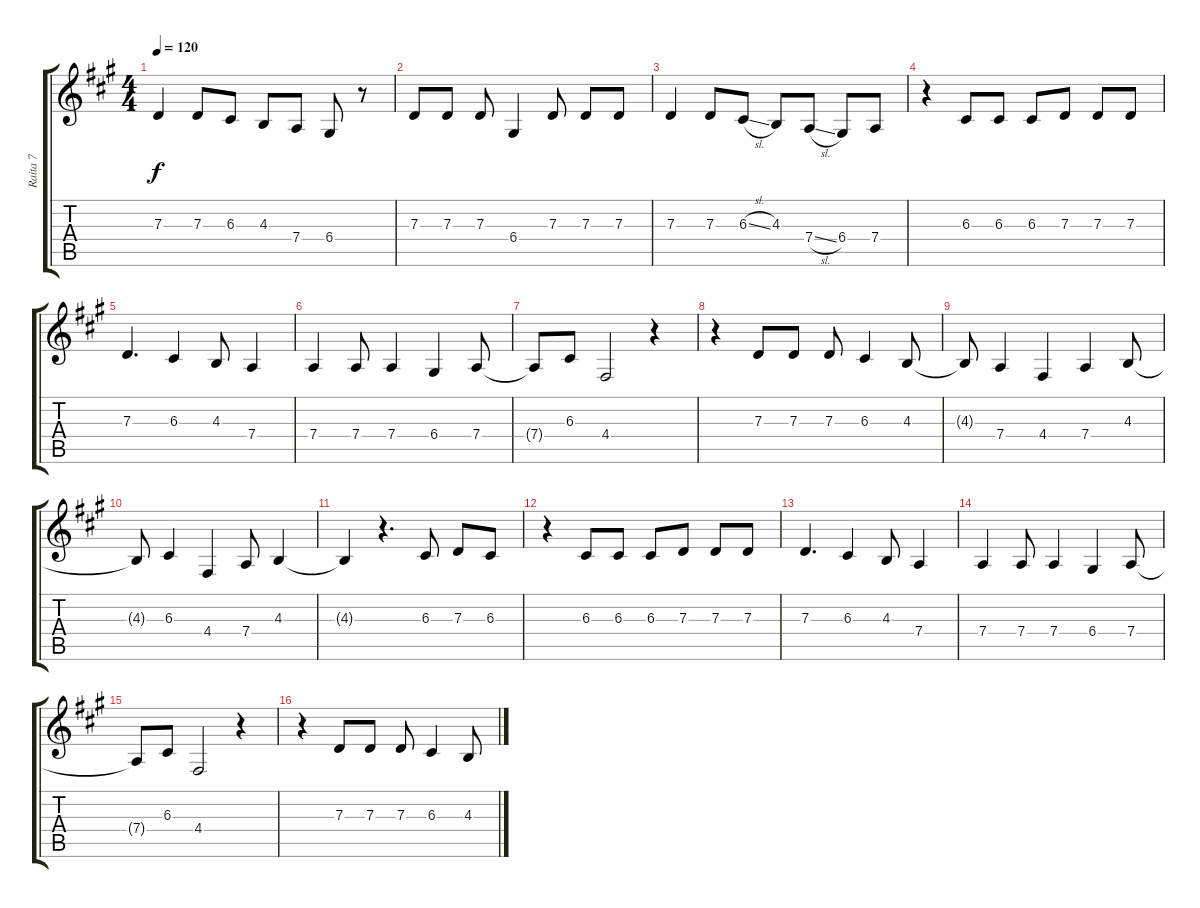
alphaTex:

\track ("Raita 7" "Raita 7") {instrument lead1square}
\staff {score tabs}
\tuning (E4 B3 G3 D3 A2 E2) {hide}
\ts (4 4)
\tempo 120
\clef g2
\ks f#minor
7.3.4{dy f} 7.3.8 6.3.8 4.3.8 7.4.8 6.4.8 r.8 |
7.3.8 7.3.8 7.3.8 6.4.4 7.3.8 7.3.8 7.3.8 |
7.3.4 7.3.8 6.3{sl}.8 4.3.8 7.4{sl}.8 6.4.8 7.4.8 |
r.4 6.3.8 6.3.8 6.3.8 7.3.8 7.3.8 7.3.8 |
7.3.4{d} 6.3.4 4.3.8 7.4.4 |
7.4.4 7.4.8 7.4.4 6.4.4 7.4.8 |
7.4{t}.8 6.3.8 4.4.2 r.4 |
r.4 7.3.8 7.3.8 7.3.8 6.3.4 4.3.8 |
4.3{t}.8 7.4.4 4.4.4 7.4.4 4.3.8 |
4.3{t}.8 6.3.4 4.4.4 7.4.8 4.3.4 |
4.3{t}.4 r.4{d} 6.3.8 7.3.8 6.3.8 |
r.4 6.3.8 6.3.8 6.3.8 7.3.8 7.3.8 7.3.8 |
7.3.4{d} 6.3.4 4.3.8 7.4.4 |
7.4.4 7.4.8 7.4.4 6.4.4 7.4.8 |
7.4{t}.8 6.3.8 4.4.2 r.4 |
r.4 7.3.8 7.3.8 7.3.8 6.3.4 4.3.8
